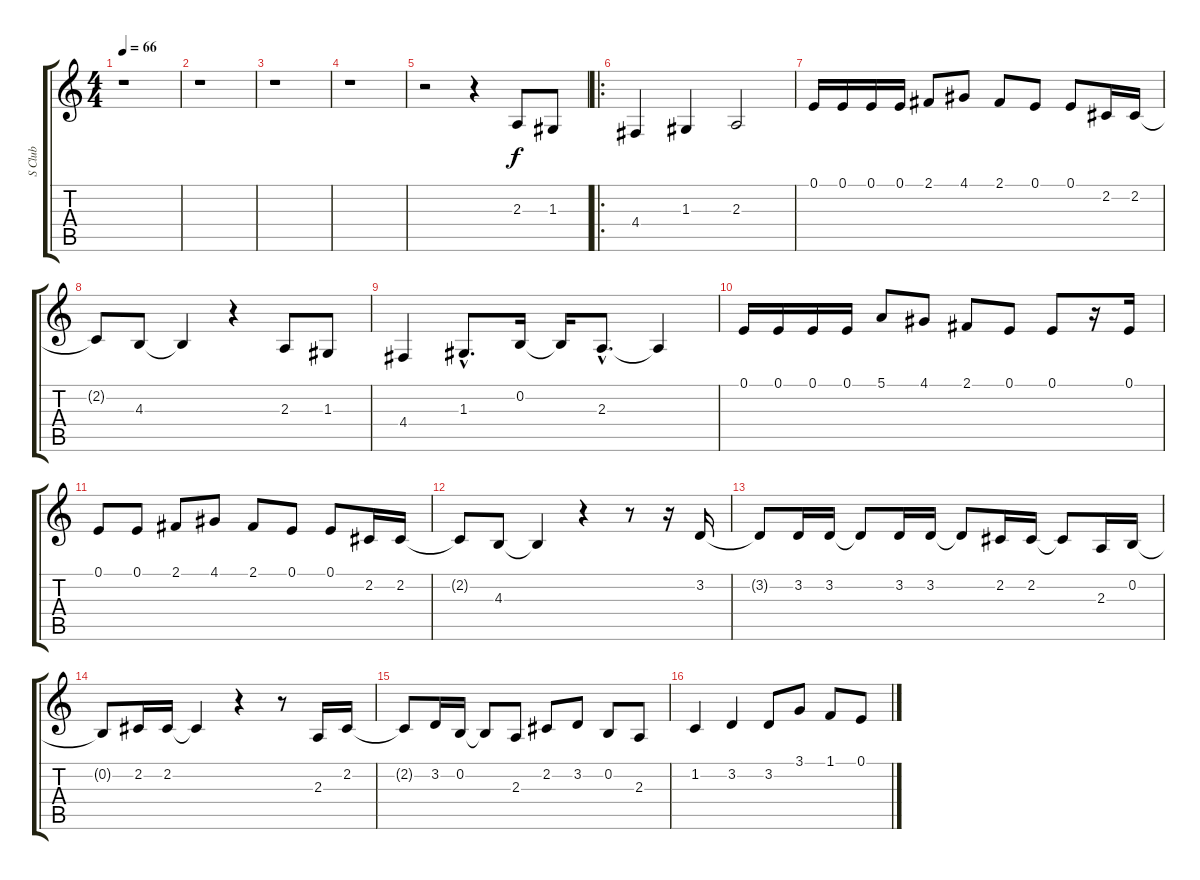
\track ("S Club" "S Club") {instrument panflute}
\staff {score tabs}
\tuning (E4 B3 G3 D3 A2 E2) {hide}
\ts (4 4)
\tempo 66
\clef g2
\ks c
r.1{dy f instrument panflute} |
r.1 |
r.1 |
r.1 |
r.2 r.4 2.3.8 1.3.8 |
\ro
4.4.4 1.3.4 2.3.2 |
0.1.16 0.1.16 0.1.16 0.1.16 2.1.8 4.1.8 2.1.8 0.1.8 0.1.8 2.2.16 2.2.16 |
2.2{t}.8 4.3.8 4.3{t}.4 r.4 2.3.8 1.3.8 |
4.4.4 1.3{hac}.8{d} 0.2.16 0.2{t}.16 2.3{hac}.8{d} 2.3{t}.4 |
0.1.16 0.1.16 0.1.16 0.1.16 5.1.8 4.1.8 2.1.8 0.1.8 0.1.8 r.16 0.1.16 |
0.1.8 0.1.8 2.1.8 4.1.8 2.1.8 0.1.8 0.1.8 2.2.16 2.2.16 |
2.2{t}.8 4.3.8 4.3{t}.4 r.4 r.8 r.16 3.2.16 |
3.2{t}.8 3.2.16 3.2.16 3.2{t}.8 3.2.16 3.2.16 3.2{t}.8 2.2.16 2.2.16 2.2{t}.8 2.3.16 0.2.16 |
0.2{t}.8 2.2.16 2.2.16 2.2{t}.4 r.4 r.8 2.3.16 2.2.16 |
2.2{t}.8 3.2.16 0.2.16 0.2{t}.8 2.3.8 2.2.8 3.2.8 0.2.8 2.3.8 |
1.2.4 3.2.4 3.2.8 3.1.8 1.1.8 0.1.8
